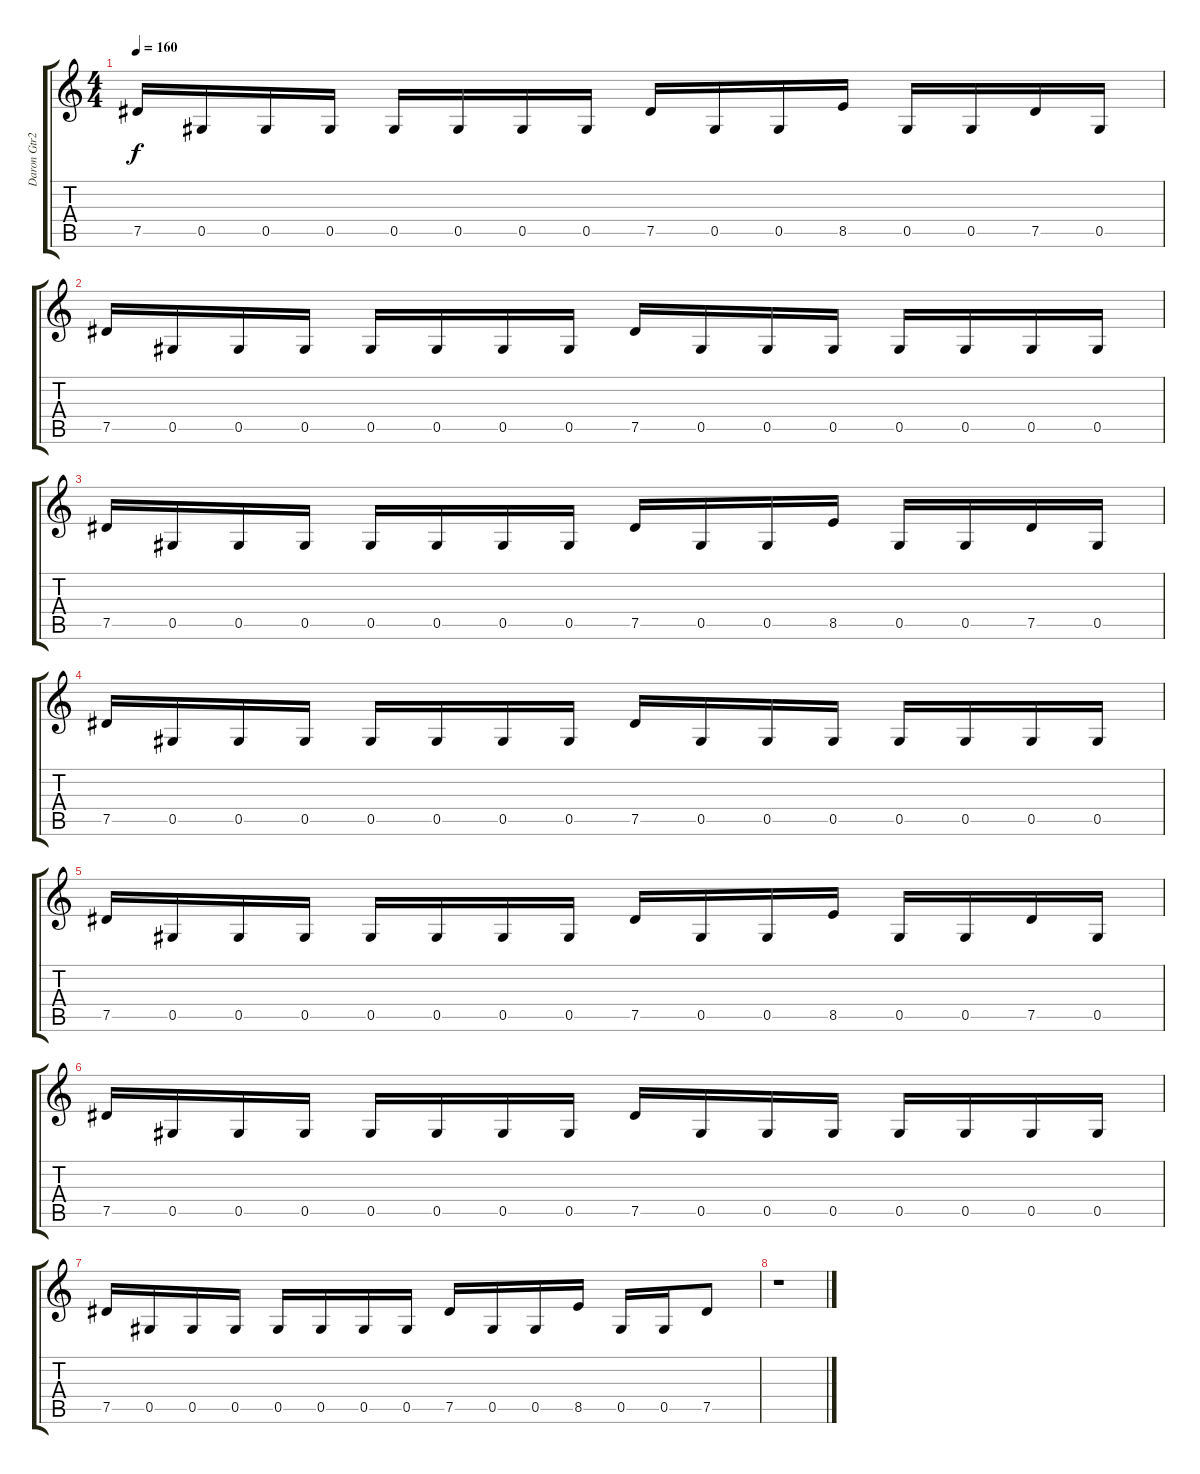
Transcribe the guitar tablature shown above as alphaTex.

\track ("Daron Gtr2" "Daron Gtr2") {instrument overdrivenguitar}
\staff {score tabs}
\tuning (Eb4 Bb3 Gb3 Db3 Ab2 Db2) {hide}
\ts (4 4)
\tempo 160
\clef g2
\ks c
7.5.16{dy f} 0.5.16 0.5.16 0.5.16 0.5.16 0.5.16 0.5.16 0.5.16 7.5.16 0.5.16 0.5.16 8.5.16 0.5.16 0.5.16 7.5.16 0.5.16 |
7.5.16 0.5.16 0.5.16 0.5.16 0.5.16 0.5.16 0.5.16 0.5.16 7.5.16 0.5.16 0.5.16 0.5.16 0.5.16 0.5.16 0.5.16 0.5.16 |
7.5.16 0.5.16 0.5.16 0.5.16 0.5.16 0.5.16 0.5.16 0.5.16 7.5.16 0.5.16 0.5.16 8.5.16 0.5.16 0.5.16 7.5.16 0.5.16 |
7.5.16 0.5.16 0.5.16 0.5.16 0.5.16 0.5.16 0.5.16 0.5.16 7.5.16 0.5.16 0.5.16 0.5.16 0.5.16 0.5.16 0.5.16 0.5.16 |
7.5.16 0.5.16 0.5.16 0.5.16 0.5.16 0.5.16 0.5.16 0.5.16 7.5.16 0.5.16 0.5.16 8.5.16 0.5.16 0.5.16 7.5.16 0.5.16 |
7.5.16 0.5.16 0.5.16 0.5.16 0.5.16 0.5.16 0.5.16 0.5.16 7.5.16 0.5.16 0.5.16 0.5.16 0.5.16 0.5.16 0.5.16 0.5.16 |
7.5.16 0.5.16 0.5.16 0.5.16 0.5.16 0.5.16 0.5.16 0.5.16 7.5.16 0.5.16 0.5.16 8.5.16 0.5.16 0.5.16 7.5.8 |
r.1
